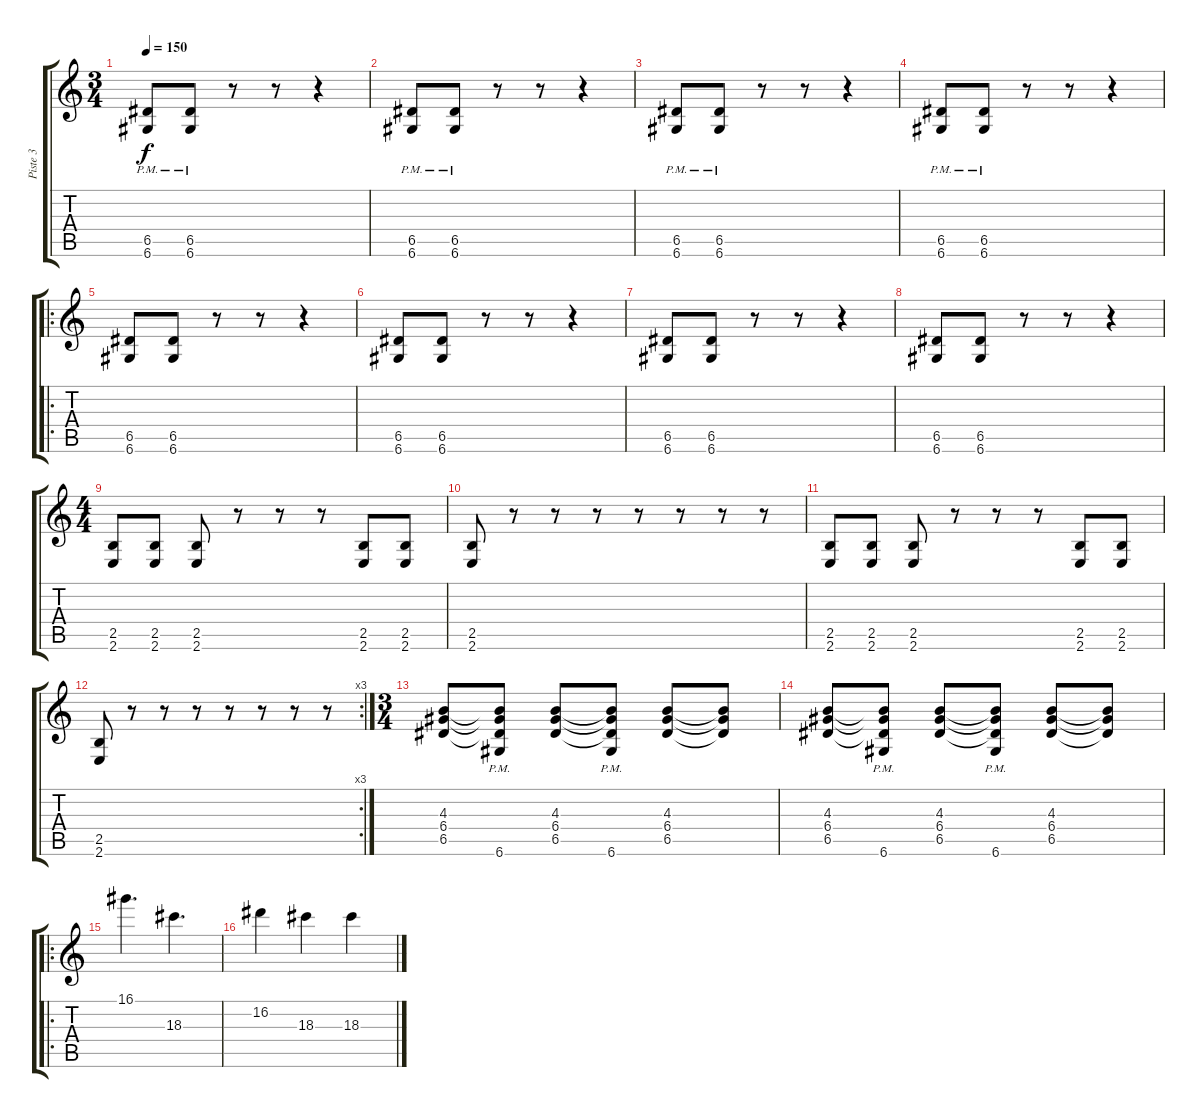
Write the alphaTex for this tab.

\track ("Piste 3" "Piste 3") {instrument overdrivenguitar}
\staff {score tabs}
\tuning (E4 B3 G3 D3 A2 D2) {hide}
\ts (3 4)
\tempo 150
\clef g2
\ks c
(6.5{pm} 6.6{pm}).8{dy f} (6.5{pm} 6.6{pm}).8 r.8 r.8 r.4 |
(6.5{pm} 6.6{pm}).8 (6.5{pm} 6.6{pm}).8 r.8 r.8 r.4 |
(6.5{pm} 6.6{pm}).8 (6.5{pm} 6.6{pm}).8 r.8 r.8 r.4 |
(6.5{pm} 6.6{pm}).8 (6.5{pm} 6.6{pm}).8 r.8 r.8 r.4 |
\ro
(6.5 6.6).8 (6.5 6.6).8 r.8 r.8 r.4 |
(6.5 6.6).8 (6.5 6.6).8 r.8 r.8 r.4 |
(6.5 6.6).8 (6.5 6.6).8 r.8 r.8 r.4 |
(6.5 6.6).8 (6.5 6.6).8 r.8 r.8 r.4 |
\ts (4 4)
(2.5 2.6).8 (2.5 2.6).8 (2.5 2.6).8 r.8 r.8 r.8 (2.5 2.6).8 (2.5 2.6).8 |
(2.5 2.6).8 r.8 r.8 r.8 r.8 r.8 r.8 r.8 |
(2.5 2.6).8 (2.5 2.6).8 (2.5 2.6).8 r.8 r.8 r.8 (2.5 2.6).8 (2.5 2.6).8 |
\rc 3
(2.5 2.6).8 r.8 r.8 r.8 r.8 r.8 r.8 r.8 |
\ts (3 4)
(4.3 6.4 6.5).8 (4.3{t} 6.4{t} 6.5{t} 6.6{pm}).8 (4.3 6.4 6.5).8 (4.3{t} 6.4{t} 6.5{t} 6.6{pm}).8 (4.3 6.4 6.5).8 (4.3{t} 6.4{t} 6.5{t}).8 |
(4.3 6.4 6.5).8 (4.3{t} 6.4{t} 6.5{t} 6.6{pm}).8 (4.3 6.4 6.5).8 (4.3{t} 6.4{t} 6.5{t} 6.6{pm}).8 (4.3 6.4 6.5).8 (4.3{t} 6.4{t} 6.5{t}).8 |
\ro
16.1.4{d} 18.3.4{d} |
16.2.4 18.3.4 18.3.4
